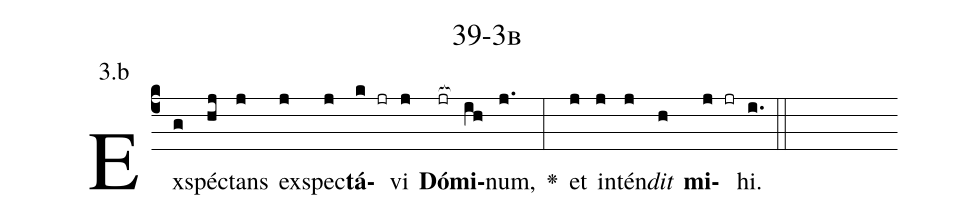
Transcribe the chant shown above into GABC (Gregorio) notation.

name: 39-3b;
annotation: 3.b;
%%
(c4)Ex(g)spéc(hj)tans(j) ex(j)spec(j)<b>tá</b>(k jr)vi(j) <b>Dó</b>(jr[ocb:1{])<b>mi</b>(ih[ocb:0}])num,(j.) <v>\greheightstar</v>(:) et(j) in(j)tén(j)<i>dit</i>(h) <b>mi</b>(j jr)hi.(i.) (::)


%E(j) u(j) o(j) u(h) a(j) e.(i.) (::)
